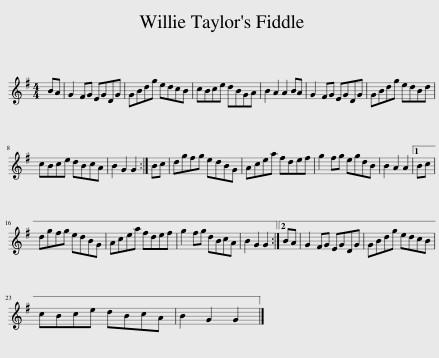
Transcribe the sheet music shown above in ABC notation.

X:1
L:1/8
M:4/4
I:linebreak $
K:G
V:1 treble
V:1
 BA | G2 FG EGDG | GBdg edcB | cBce dBGA | B2 A2 A2 BA | %5
 G2 FG EGDG | GBdg edBd |$ cBce dBcA | B2 G2 G2 :| Bc | %10
 dgfg edBG | Acea fdef | g2 fg egdB | B2 A2 A2 |1 Bc |$ %15
 dgfg edBG | Acea fdef | g2 fg dBcA | B2 G2 G2 :|2 BA | %20
 G2 FG EGDG | GBdg edcB |$ cBce dBcA | B2 G2 G2 |] %24
